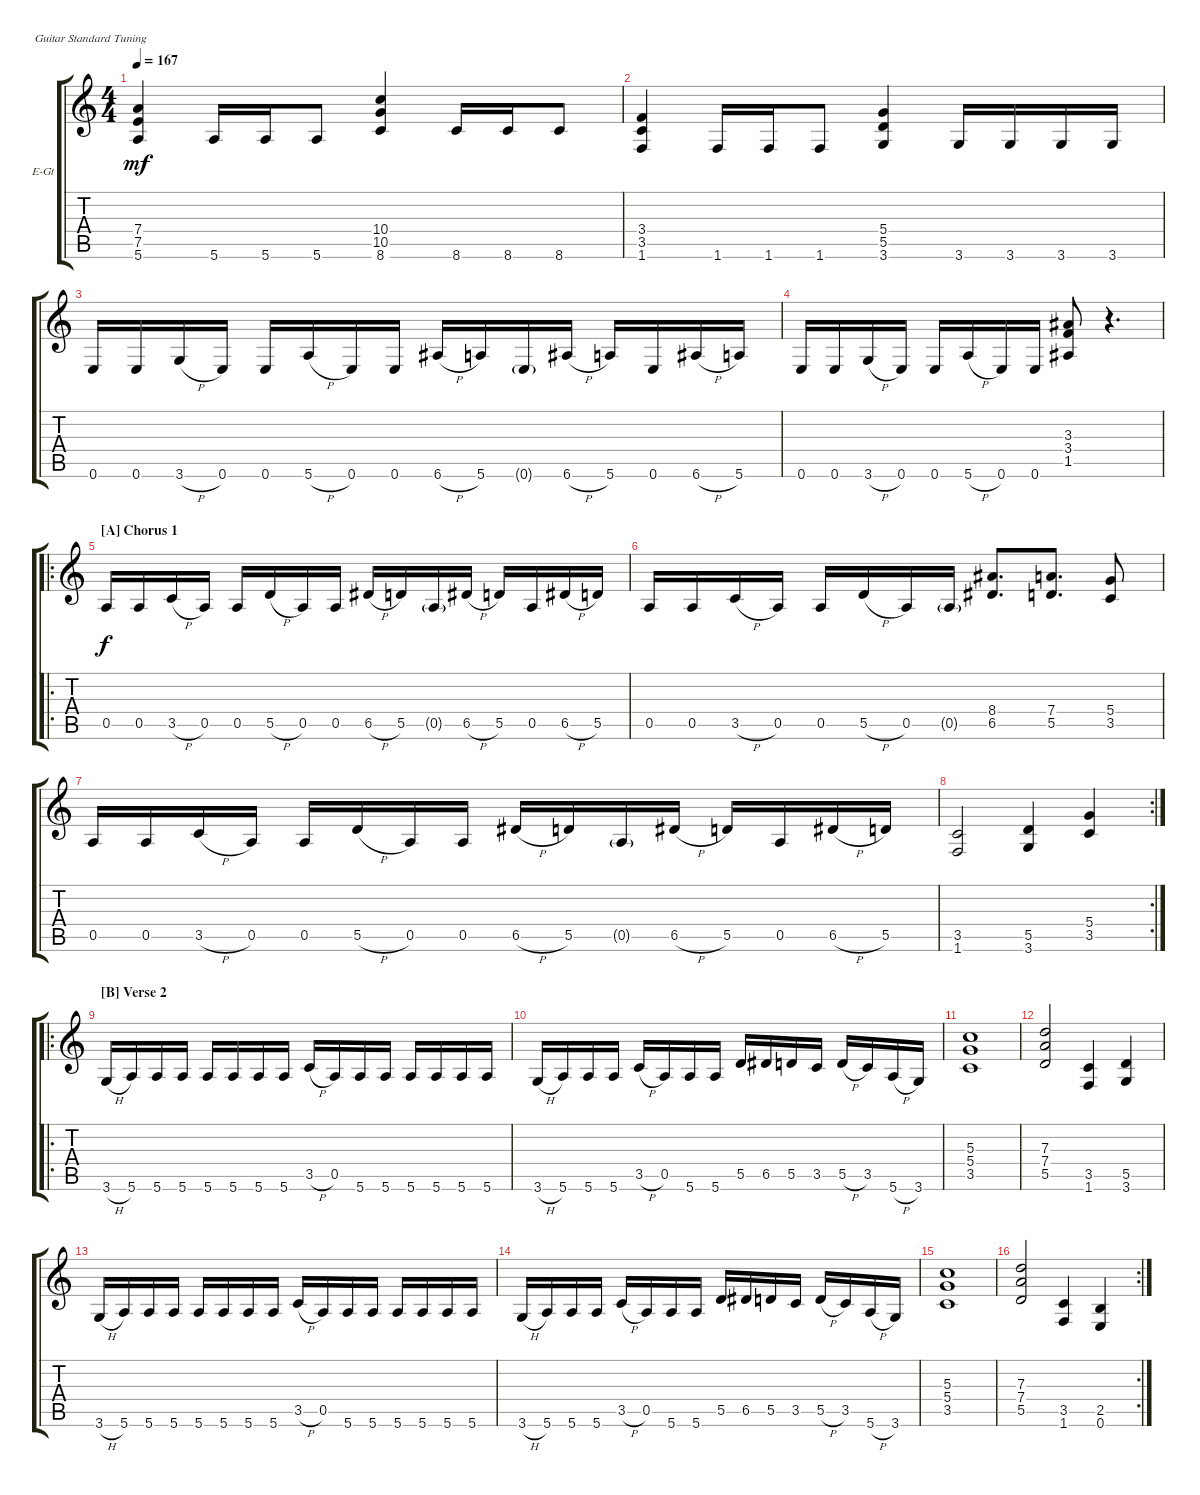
\defaultSystemsLayout 4
\bracketExtendMode groupsimilarinstruments
\firstSystemTrackNameOrientation horizontal
\otherSystemsTrackNameOrientation horizontal
\track ("Lead Guitar (Mark Reale)" "E-Gt") {instrument distortionguitar}
\staff {score tabs}
\tuning (E4 B3 G3 D3 A2 E2)
\ts (4 4)
\tempo 167
\clef g2
\ks c
(7.4 7.5 5.6).4{dy mf} 5.6.16 5.6.16 5.6.8 (10.4 10.5 8.6).4 8.6.16 8.6.16 8.6.8 |
(1.6 3.5 3.4).4 1.6.16 1.6.16 1.6.8 (3.6 5.5 5.4).4 3.6.16 3.6.16 3.6.16 3.6.16 |
0.6.16 0.6.16 3.6{h}.16 0.6.16 0.6.16 5.6{h}.16 0.6.16 0.6.16 6.6{h}.16 5.6.16 0.6{g}.16 6.6{h}.16 5.6.16 0.6.16 6.6{h}.16 5.6.16 |
0.6.16 0.6.16 3.6{h}.16 0.6.16 0.6.16 5.6{h}.16 0.6.16 0.6.16 (1.5 3.4 3.3).8 r.4{d} |
\ro
\section ("A" "Chorus 1")
0.5.16{dy f} 0.5.16 3.5{h}.16 0.5.16 0.5.16 5.5{h}.16 0.5.16 0.5.16 6.5{h}.16 5.5.16 0.5{g}.16 6.5{h}.16 5.5.16 0.5.16 6.5{h}.16 5.5.16 |
0.5.16 0.5.16 3.5{h}.16 0.5.16 0.5.16 5.5{h}.16 0.5.16 0.5{g}.16 (8.4 6.5).8{d} (7.4 5.5).8{d} (5.4 3.5).8 |
0.5.16 0.5.16 3.5{h}.16 0.5.16 0.5.16 5.5{h}.16 0.5.16 0.5.16 6.5{h}.16 5.5.16 0.5{g}.16 6.5{h}.16 5.5.16 0.5.16 6.5{h}.16 5.5.16 |
\rc 2
(3.5 1.6).2 (5.5 3.6).4 (5.4 3.5).4 |
\ro
\section ("B" "Verse 2")
3.6{h}.16 5.6.16 5.6.16 5.6.16 5.6.16 5.6.16 5.6.16 5.6.16 3.5{h}.16 0.5.16 5.6.16 5.6.16 5.6.16 5.6.16 5.6.16 5.6.16 |
3.6{h}.16 5.6.16 5.6.16 5.6.16 3.5{h}.16 0.5.16 5.6.16 5.6.16 5.5.16 6.5.16 5.5.16 3.5.16 5.5{h}.16 3.5.16 5.6{h}.16 3.6.16 |
(3.5 5.4 5.3).1 |
(5.5 7.4 7.3).2 (1.6 3.5).4 (5.5 3.6).4 |
3.6{h}.16 5.6.16 5.6.16 5.6.16 5.6.16 5.6.16 5.6.16 5.6.16 3.5{h}.16 0.5.16 5.6.16 5.6.16 5.6.16 5.6.16 5.6.16 5.6.16 |
3.6{h}.16 5.6.16 5.6.16 5.6.16 3.5{h}.16 0.5.16 5.6.16 5.6.16 5.5.16 6.5.16 5.5.16 3.5.16 5.5{h}.16 3.5.16 5.6{h}.16 3.6.16 |
(3.5 5.4 5.3).1 |
\rc 2
(5.5 7.4 7.3).2 (1.6 3.5).4 (2.5 0.6).4
